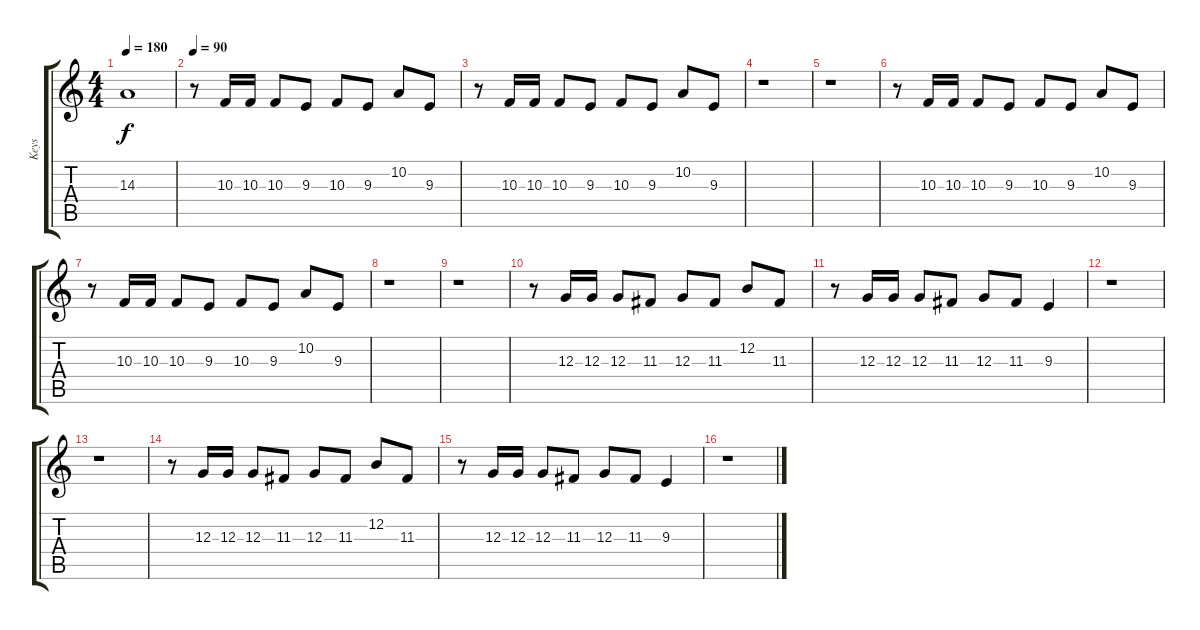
\track ("Keys" "Keys") {instrument synthstrings2}
\staff {score tabs}
\tuning (E4 B3 G3 D3 A2 E2) {hide}
\ts (4 4)
\tempo 180
\clef g2
\ks c
14.3{t}.1{dy f} |
\tempo 90
r.8{volume 10} 10.3.16 10.3.16 10.3.8 9.3.8 10.3.8 9.3.8 10.2.8 9.3.8 |
r.8 10.3.16 10.3.16 10.3.8 9.3.8 10.3.8 9.3.8 10.2.8 9.3.8 |
r.1 |
r.1 |
r.8{volume 10} 10.3.16 10.3.16 10.3.8 9.3.8 10.3.8 9.3.8 10.2.8 9.3.8 |
r.8 10.3.16 10.3.16 10.3.8 9.3.8 10.3.8 9.3.8 10.2.8 9.3.8 |
r.1 |
r.1 |
r.8{volume 9 instrument choiraahs} 12.3.16 12.3.16 12.3.8 11.3.8 12.3.8 11.3.8 12.2.8 11.3.8 |
r.8 12.3.16 12.3.16 12.3.8 11.3.8 12.3.8 11.3.8 9.3.4 |
r.1 |
r.1 |
r.8 12.3.16 12.3.16 12.3.8 11.3.8 12.3.8 11.3.8 12.2.8 11.3.8 |
r.8 12.3.16 12.3.16 12.3.8 11.3.8 12.3.8 11.3.8 9.3.4 |
r.1
